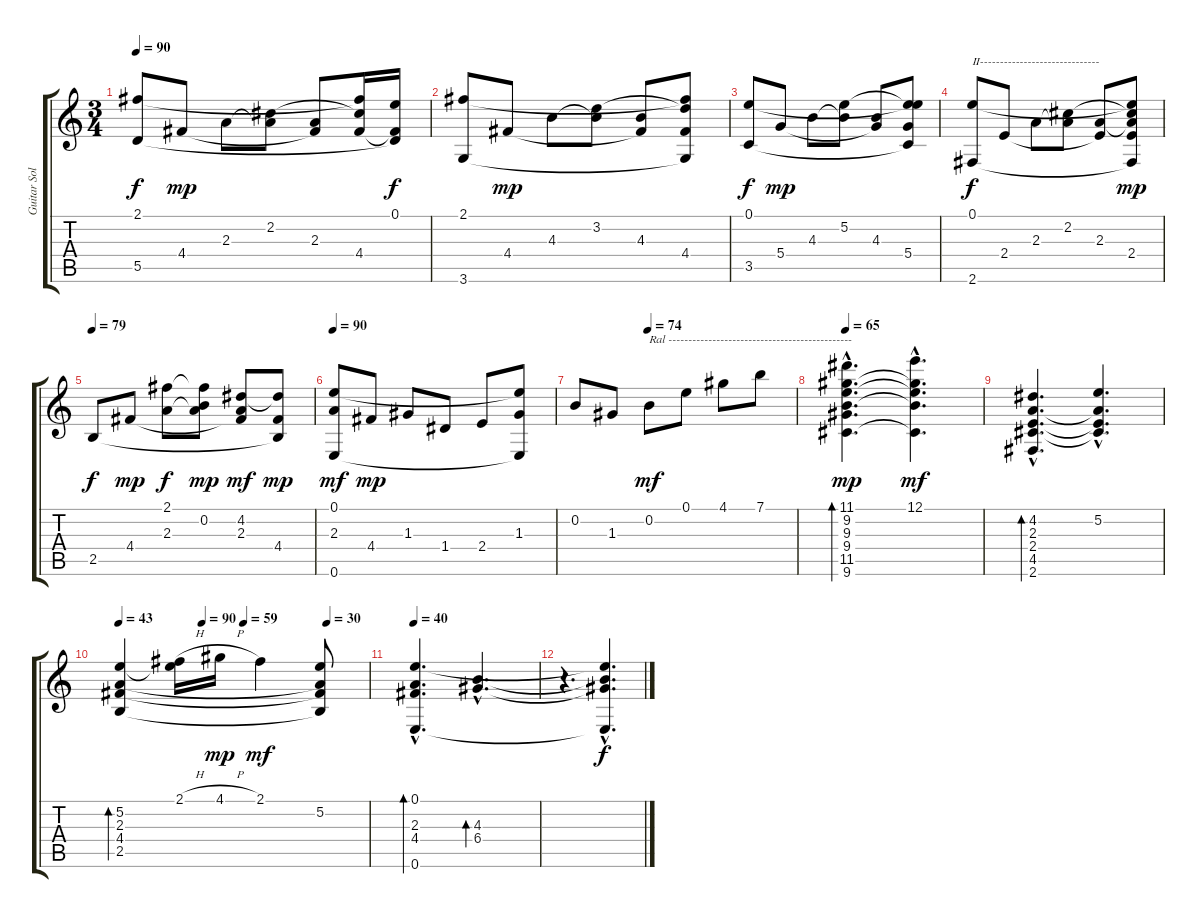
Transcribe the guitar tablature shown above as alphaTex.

\track ("Guitar Solo" "Guitar Sol") {instrument acousticguitarnylon}
\staff {score tabs}
\tuning (E4 B3 G3 D3 A2 E2) {hide}
\ts (3 4)
\tempo 90
\clef g2
\ks c
(2.1 5.5).8{dy f} 4.4.8{dy mp} 2.3.8 (2.2 2.3{t}).8 (2.3 4.4{t}).8 (2.1{t} 2.2{t} 4.4).16 (0.1 4.4{t} 5.5{t}).16{dy f} |
(2.1 3.6).8 4.4.8{dy mp} 4.3.8 (3.2 4.3{t}).8 (4.3 4.4{t}).8 (2.1{t} 3.2{t} 4.4 3.6{t}).8 |
(0.1 3.5).8{dy f} 5.4.8{dy mp} 4.3.8 (5.2 4.3{t}).8 (4.3 5.4{t}).8 (0.1{t} 5.2{t} 5.4 3.5{t}).8 |
(0.1 2.6).8{txt "II------------------------------" dy f} 2.4.8 2.3.8 (2.2 2.3{t}).8 (2.3 2.4{t}).8 (0.1{t} 2.2{t} 2.3{t} 2.4 2.6{t}).8{dy mp} |
\tempo 79
2.5.8{dy f} 4.4.8{dy mp} (2.1 2.3).8{dy f} (2.1{t} 0.2 2.3{t}).8{dy mp} (4.2 2.3 4.4{t}).8{dy mf} (4.2{t} 4.4 2.5{t}).8{dy mp} |
\tempo 90
(0.1 2.3 0.6).8{dy mf} 4.4.8{dy mp} 1.3.8 1.4.8 2.4.8 (0.1{t} 1.3 0.6{t}).8 |
\tempo (74 0.3333333333333333)
0.2.8 1.3.8 0.2.8{txt "Ral ----------------------------------------------" dy mf} 0.1.8 4.1.8 7.1.8 |
\tempo 65
(11.1{hac} 9.2{hac} 9.3{hac} 9.4{hac} 11.5{hac} 9.6{hac}).4{d bd 120 dy mp} (12.1{hac} 9.2{hac t} 9.3{hac t} 9.4{hac t} 9.6{hac t}).4{d dy mf} |
(4.2{hac} 2.3{hac} 2.4{hac} 4.5{hac} 2.6{hac}).4{d bd 240} (5.2{hac} 2.3{hac t} 2.4{hac t} 4.5{hac t}).4{d} |
\tempo 43
\tempo (90 0.3333333333333333)
\tempo (59 0.5)
\tempo (30 0.8333333333333334)
(5.2 2.3 4.4 2.5).4{bd 240} (2.1{h} 5.2{t}).16 4.1{h}.16{dy mp} 2.1.4{dy mf} (5.2 2.3{t} 4.4{t} 2.5{t}).8 |
\tempo 40
(0.1{hac} 2.3{hac} 4.4{hac} 0.6{hac}).4{d bd 480} (4.3{hac} 6.4{hac}).4{d bd 240} |
r.4{d} (0.1{hac t} 4.3{hac t} 6.4{hac t} 0.6{hac t}).4{d dy f}
